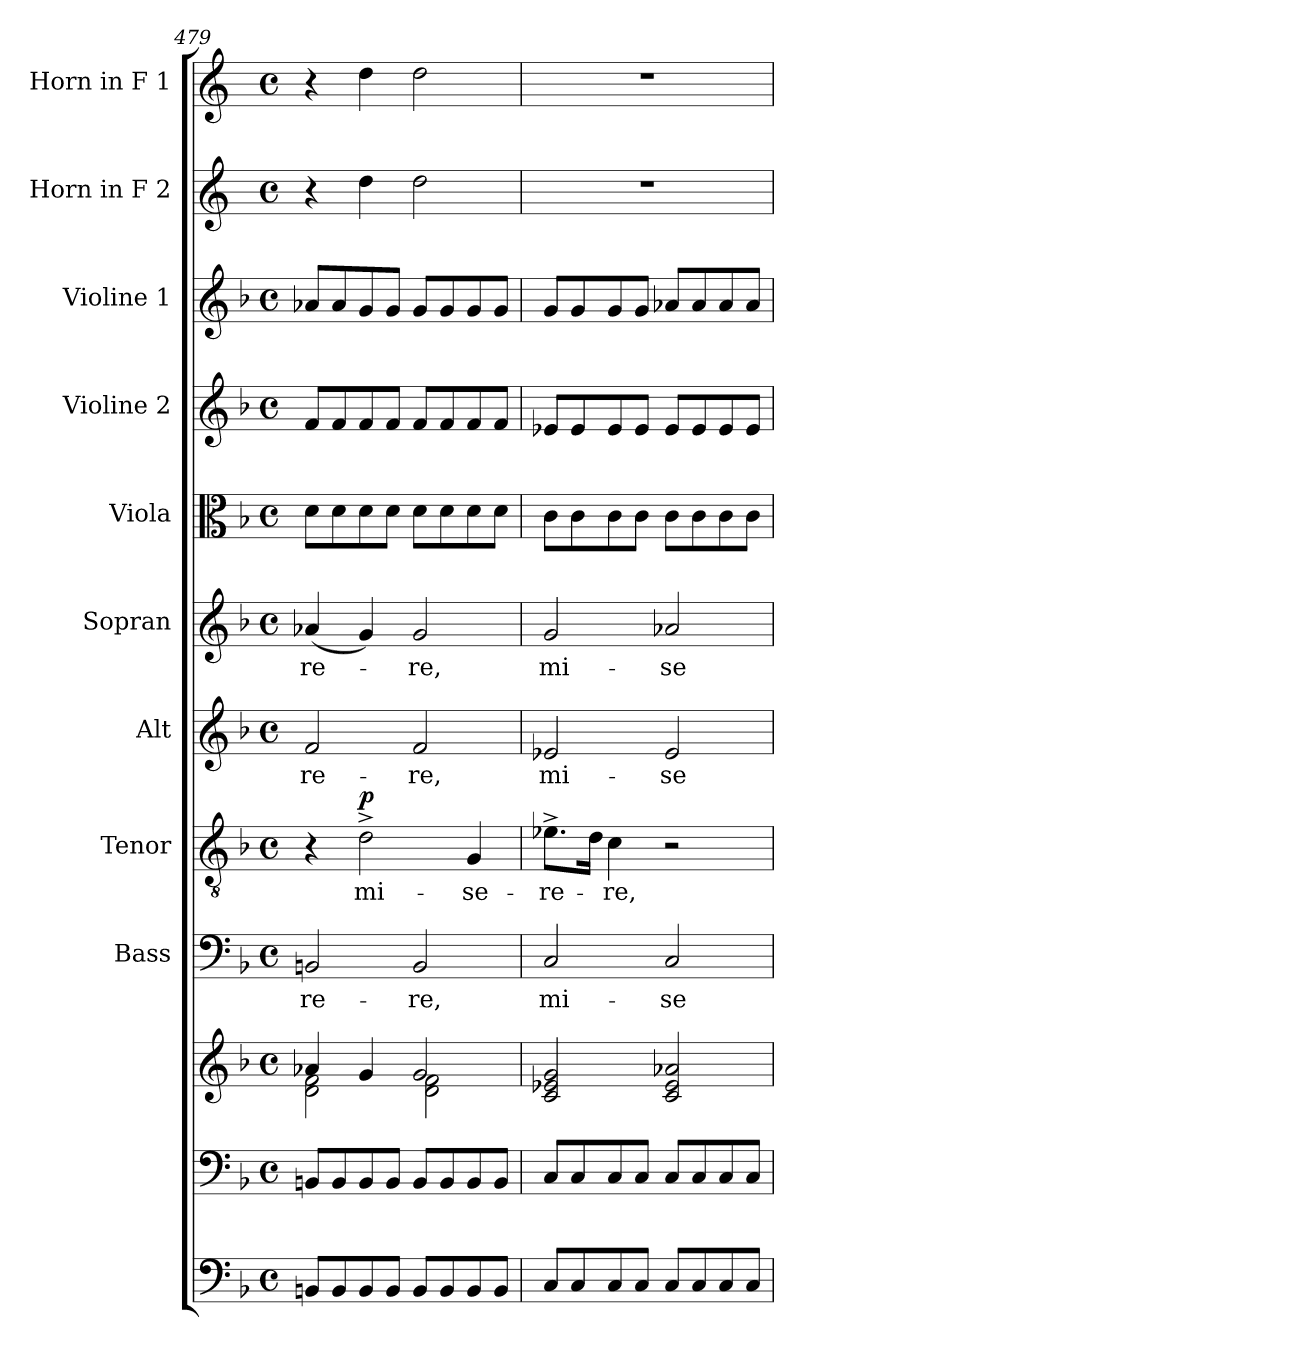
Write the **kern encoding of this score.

**kern	**kern	**kern	**kern	**text	**kern	**text	**dynam	**kern	**text	**kern	**text	**kern	**kern	**kern	**kern	**kern
*part11	*part10	*part10	*part9	*part9	*part8	*part8	*part8	*part7	*part7	*part6	*part6	*part5	*part4	*part3	*part2	*part1
*staff12	*staff11	*staff10	*staff9	*staff9	*staff8	*staff8	*staff8	*staff7	*staff7	*staff6	*staff6	*staff5	*staff4	*staff3	*staff2	*staff1
*	*	*	*I"Bass	*	*I"Tenor	*	*	*I"Alt	*	*I"Sopran	*	*I"Viola	*I"Violine 2	*I"Violine 1	*I"Horn in F 2	*I"Horn in F 1
*	*	*	*I'B.	*	*I'T.	*	*	*I'A.	*	*I'S.	*	*I'Vla.	*I'Vl. 2	*I'Vl. 1	*	*
*clefF4	*clefF4	*clefG2	*clefF4	*	*clefGv2	*	*	*clefG2	*	*clefG2	*	*clefC3	*clefG2	*clefG2	*clefG2	*clefG2
*ITrd7c12	*	*	*	*	*	*	*	*	*	*	*	*	*	*	*ITrd4c7	*ITrd4c7
*k[b-]	*k[b-]	*k[b-]	*k[b-]	*	*k[b-]	*	*	*k[b-]	*	*k[b-]	*	*k[b-]	*k[b-]	*k[b-]	*k[b-]	*k[b-]
*F:	*F:	*F:	*F:	*	*F:	*	*	*F:	*	*F:	*	*F:	*F:	*F:	*F:	*F:
*M4/4	*M4/4	*M4/4	*M4/4	*	*M4/4	*	*	*M4/4	*	*M4/4	*	*M4/4	*M4/4	*M4/4	*M4/4	*M4/4
*met(c)	*met(c)	*met(c)	*met(c)	*	*met(c)	*	*	*met(c)	*	*met(c)	*	*met(c)	*met(c)	*met(c)	*met(c)	*met(c)
=479	=479	=479	=479	=479	=479	=479	=479	=479	=479	=479	=479	=479	=479	=479	=479	=479
*	*	*^	*	*	*	*	*	*	*	*	*	*	*	*	*	*
!	!	!	!	!	!LO:LY:b	!	!	!	!	!LO:LY:b	!	!LO:LY:b	!	!	!	!	!
8BBBn/L	8BBn/L	4a-X/	2d\ 2f\	2BBn/	-re-	4r	.	.	2f/	-re-	(<4a-X/	-re-	8d\L	8f/L	8a-X/L	4r	4r
8BBB/	8BB/	.	.	.	.	.	.	.	.	.	.	.	8d\	8f/	8a-/	.	.
!	!	!	!	!	!	!	!LO:LY:b	!LO:DY:a	!	!	!	!	!	!	!	!	!
8BBB/	8BB/	4g/	.	.	.	2d^>\	mi-	p	.	.	4g/)	.	8d\	8f/	8g/	4g\	4g\
8BBB/J	8BB/J	.	.	.	.	.	.	.	.	.	.	.	8d\J	8f/J	8g/J	.	.
!	!	!	!	!	!LO:LY:b	!	!	!	!	!LO:LY:b	!	!LO:LY:b	!	!	!	!	!
8BBB/L	8BB/L	2g/	2d\ 2f\	2BB/	-re,	.	.	.	2f/	-re,	2g/	-re,	8d\L	8f/L	8g/L	2g\	2g\
8BBB/	8BB/	.	.	.	.	.	.	.	.	.	.	.	8d\	8f/	8g/	.	.
!	!	!	!	!	!	!	!LO:LY:b	!	!	!	!	!	!	!	!	!	!
8BBB/	8BB/	.	.	.	.	4G/	-se-	.	.	.	.	.	8d\	8f/	8g/	.	.
8BBB/J	8BB/J	.	.	.	.	.	.	.	.	.	.	.	8d\J	8f/J	8g/J	.	.
*	*	*v	*v	*	*	*	*	*	*	*	*	*	*	*	*	*	*
=480	=480	=480	=480	=480	=480	=480	=480	=480	=480	=480	=480	=480	=480	=480	=480	=480
!	!	!	!	!LO:LY:b	!	!LO:LY:b	!	!	!LO:LY:b	!	!LO:LY:b	!	!	!	!	!
8CC/L	8C/L	2c/ 2e-X/ 2g/	2C/	mi-	8.e-X^>\L	-re-	.	2e-X/	mi-	2g/	mi-	8c\L	8e-X/L	8g/L	1r	1r
8CC/	8C/	.	.	.	.	.	.	.	.	.	.	8c\	8e-/	8g/	.	.
.	.	.	.	.	16d\Jk	.	.	.	.	.	.	.	.	.	.	.
!	!	!	!	!	!	!LO:LY:b	!	!	!	!	!	!	!	!	!	!
8CC/	8C/	.	.	.	4c\	-re,	.	.	.	.	.	8c\	8e-/	8g/	.	.
8CC/J	8C/J	.	.	.	.	.	.	.	.	.	.	8c\J	8e-/J	8g/J	.	.
!	!	!	!	!LO:LY:b	!	!	!	!	!LO:LY:b	!	!LO:LY:b	!	!	!	!	!
8CC/L	8C/L	2c/ 2e-/ 2a-X/	2C/	-se-	2r	.	.	2e-/	-se-	2a-X/	-se-	8c\L	8e-/L	8a-X/L	.	.
8CC/	8C/	.	.	.	.	.	.	.	.	.	.	8c\	8e-/	8a-/	.	.
8CC/	8C/	.	.	.	.	.	.	.	.	.	.	8c\	8e-/	8a-/	.	.
8CC/J	8C/J	.	.	.	.	.	.	.	.	.	.	8c\J	8e-/J	8a-/J	.	.
=	=	=	=	=	=	=	=	=	=	=	=	=	=	=	=	=
*-	*-	*-	*-	*-	*-	*-	*-	*-	*-	*-	*-	*-	*-	*-	*-	*-
